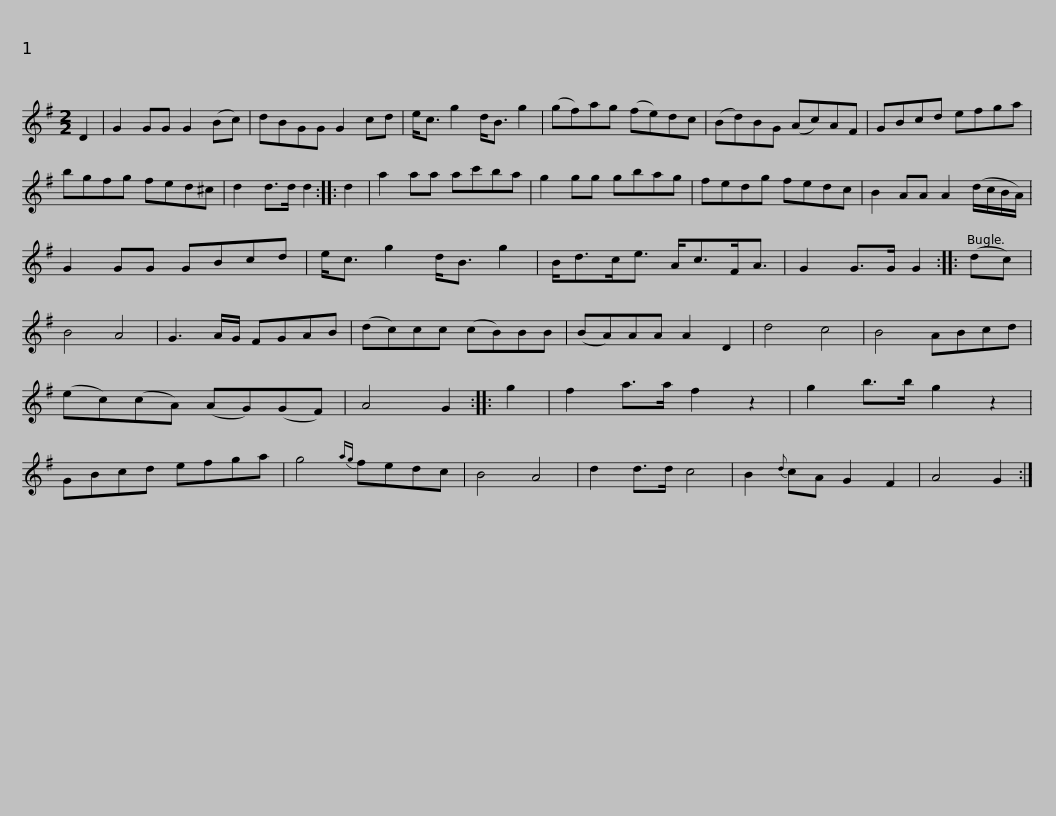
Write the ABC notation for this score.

X:1
L:1/8
M:2/2
I:linebreak $
K:G
V:1 treble
V:1
 D2 | G2 GG G2 (Bc) | dBGG G2 cd | e<c g2 d<B g2 | (gf)ag (fe)dc | %5
 (Bd)BG (Ac)AF |$ GBcd efga | bgfg fed^c | d2 d>d d2 :: d2 | %10
 a2 aa ac'ba | g2 gg gbag |$ fedg fedc | B2 AA A2 (d/c/B/A/) | G2 GG GBcd | %15
 e<c g2 d<B g2 | B<dc<e A<cF<A | G2 G>G G2 ::$ (dc) | B4 A4 | %20
 G3 A/G/ FGAB | (dc)cc (cB)BB | (BA)AA A2 D2 | d4 c4 | B4 ABcd | %25
 (ec)(cA) (AG)(GF) |$ A4 G2 :: g2 | f2 a>a f2 z2 | g2 b>b g2 z2 | %30
 GBcd efga | g4{ag} fedc | B4 A4 | d2 d>d c4 |$ B2{d} cA G2 F2 | %35
 A4 G2 :| %36
